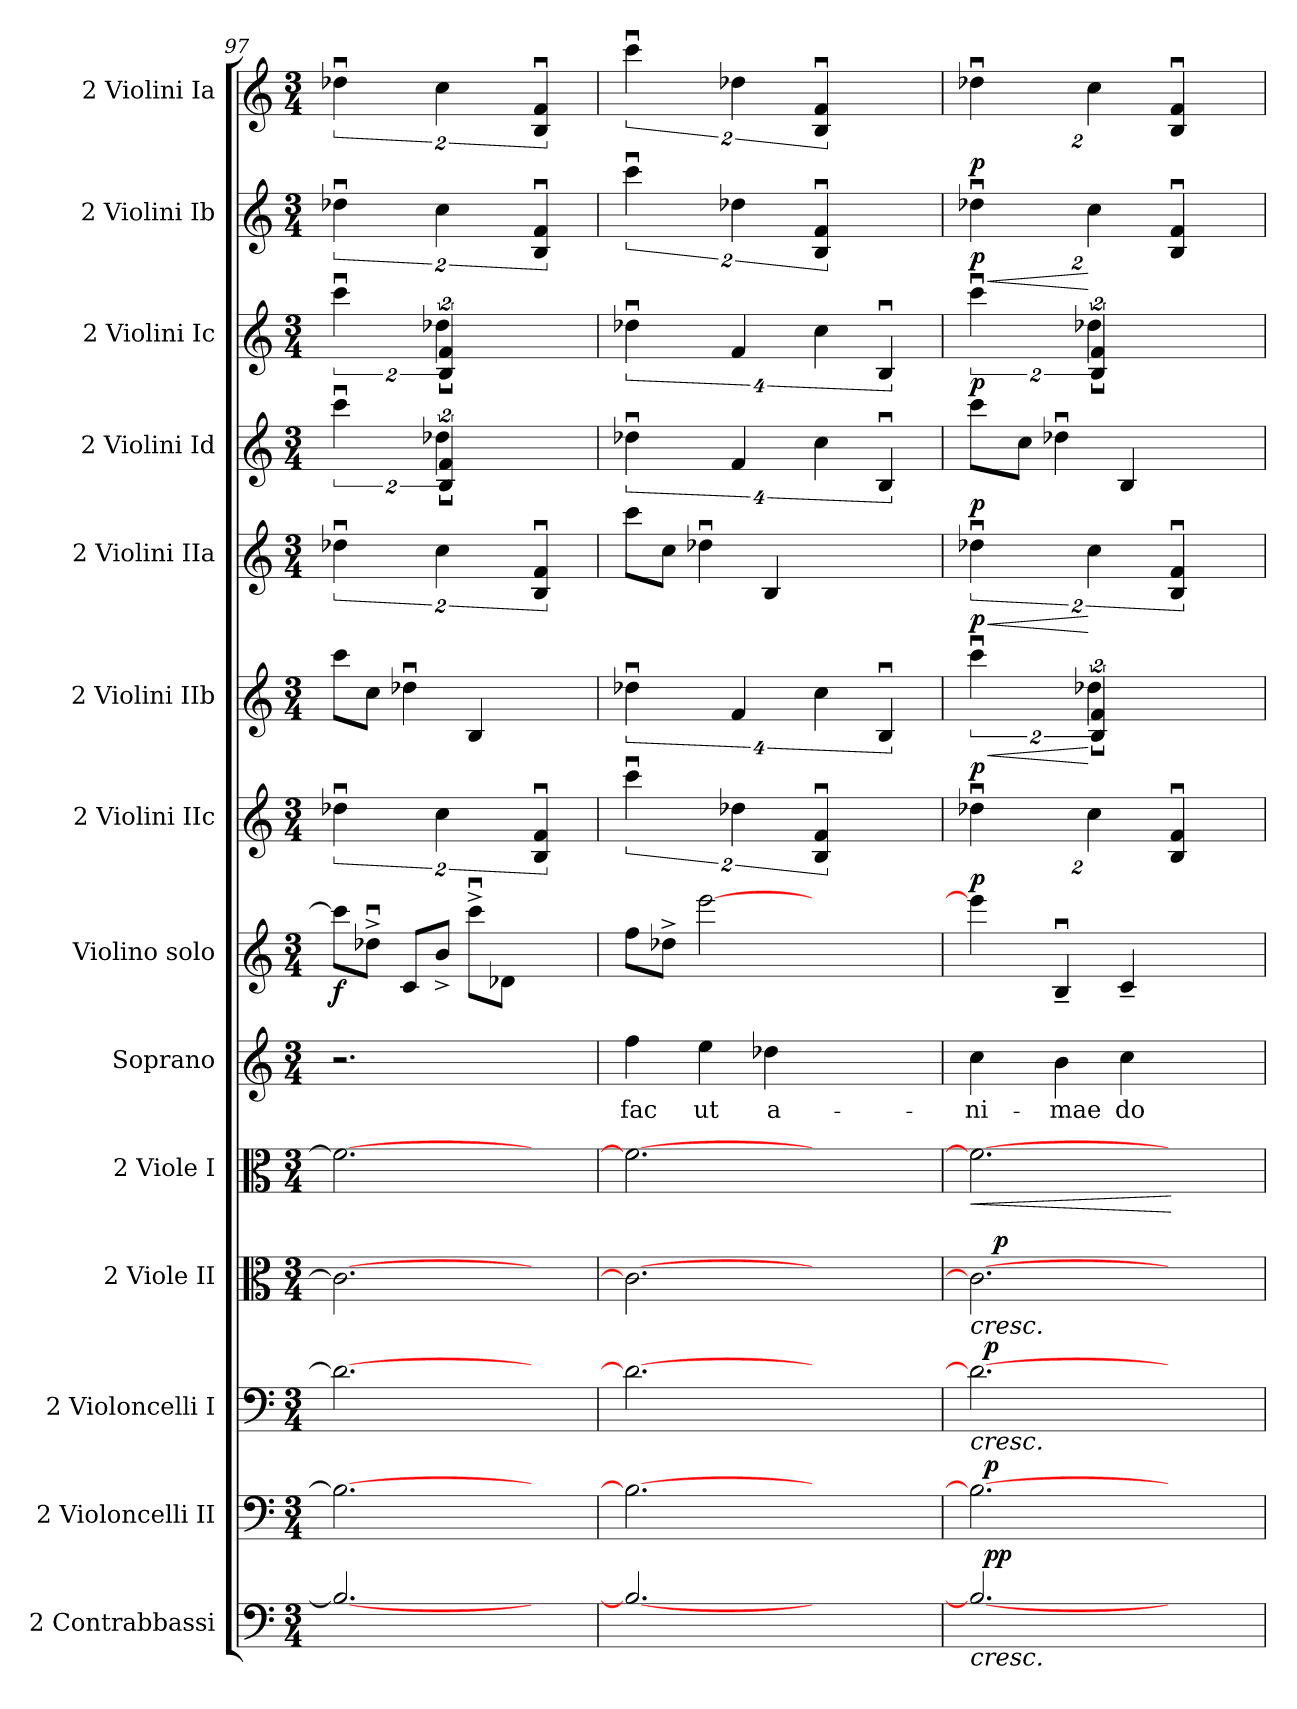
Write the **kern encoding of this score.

**kern	**dynam	**kern	**dynam	**kern	**dynam	**kern	**dynam	**kern	**dynam	**kern	**text	**kern	**dynam	**kern	**dynam	**kern	**dynam	**kern	**dynam	**kern	**dynam	**kern	**dynam	**kern	**dynam	**kern
*part14	*part14	*part13	*part13	*part12	*part12	*part11	*part11	*part10	*part10	*part9	*part9	*part8	*part8	*part7	*part7	*part6	*part6	*part5	*part5	*part4	*part4	*part3	*part3	*part2	*part2	*part1
*staff14	*staff14	*staff13	*staff13	*staff12	*staff12	*staff11	*staff11	*staff10	*staff10	*staff9	*staff9	*staff8	*staff8	*staff7	*staff7	*staff6	*staff6	*staff5	*staff5	*staff4	*staff4	*staff3	*staff3	*staff2	*staff2	*staff1
*I"2 Contrabbassi	*	*I"2 Violoncelli II	*	*I"2 Violoncelli I	*	*I"2 Viole II	*	*I"2 Viole I	*	*I"Soprano	*	*I"Violino solo	*	*I"2 Violini IIc	*	*I"2 Violini IIb	*	*I"2 Violini IIa	*	*I"2 Violini Id	*	*I"2 Violini Ic	*	*I"2 Violini Ib	*	*I"2 Violini Ia
*I'Cb.	*	*I'Vc. II	*	*I'Vc. I	*	*I'Vle II	*	*I'Vle I	*	*I'S.	*	*I'Vno solo	*	*I'Vni IIc	*	*I'Vni IIb	*	*I'Vni IIa	*	*I'Vni Id	*	*I'Vni Ic	*	*I'Vni Ib	*	*I'Vni Ia
*clefF4	*	*clefF4	*	*clefF4	*	*clefC3	*	*clefC3	*	*clefG2	*	*clefG2	*	*clefG2	*	*clefG2	*	*clefG2	*	*clefG2	*	*clefG2	*	*clefG2	*	*clefG2
*ITrd7c12	*	*	*	*	*	*	*	*	*	*	*	*	*	*	*	*	*	*	*	*	*	*	*	*	*	*
*k[]	*	*k[]	*	*k[]	*	*k[]	*	*k[]	*	*k[]	*	*k[]	*	*k[]	*	*k[]	*	*k[]	*	*k[]	*	*k[]	*	*k[]	*	*k[]
*C:	*	*C:	*	*C:	*	*C:	*	*C:	*	*C:	*	*C:	*	*C:	*	*C:	*	*C:	*	*C:	*	*C:	*	*C:	*	*C:
*M3/4	*	*M3/4	*	*M3/4	*	*M3/4	*	*M3/4	*	*M3/4	*	*M3/4	*	*M3/4	*	*M3/4	*	*M3/4	*	*M3/4	*	*M3/4	*	*M3/4	*	*M3/4
=97	=97	=97	=97	=97	=97	=97	=97	=97	=97	=97	=97	=97	=97	=97	=97	=97	=97	=97	=97	=97	=97	=97	=97	=97	=97	=97
*	*	*	*	*	*	*	*	*	*	*	*	*	*	*	*	*	*	*	*	*^	*	*^	*	*	*	*
!	!	!	!	!	!	!	!	!	!	!	!	!	!LO:DY:b	!	!	!	!	!	!	!	!	!	!	!	!	!	!	!
2.BB/_<	.	2.B\_>	.	2.d-\_>	.	2.c\_>	.	2.f\_>	.	2.r	.	8ccc\L]	f	8%3dd-Xu>\	.	8ccc\L	.	8%3dd-Xu>\	.	8%3cccu>\	4.ryy	.	8%3cccu>\	4.ryy	.	8%3dd-Xu>\	.	8%3dd-Xu>\
.	.	.	.	.	.	.	.	.	.	.	.	8dd-Xu>^>\J	.	.	.	8cc\J	.	.	.	.	.	.	.	.	.	.	.	.
.	.	.	.	.	.	.	.	.	.	.	.	8c/L	.	.	.	4dd-Xu>\	.	.	.	.	.	.	.	.	.	.	.	.
.	.	.	.	.	.	.	.	.	.	.	.	8b^</J	.	8%3cc\	.	.	.	8%3cc\	.	8%3dd-X\	8%3f/u> 8%3B/u>	.	8%3dd-X\	8%3f/u> 8%3B/u>	.	8%3cc\	.	8%3cc\
.	.	.	.	.	.	.	.	.	.	.	.	8cccu>^<\L	.	.	.	4B/	.	.	.	.	.	.	.	.	.	.	.	.
.	.	.	.	.	.	.	.	.	.	.	.	8d-X\J	.	.	.	.	.	.	.	.	.	.	.	.	.	.	.	.
*	*	*	*	*	*	*	*	*	*	*	*	*	*	*Xbrackettup	*	*	*	*Xbrackettup	*	*	*	*	*	*	*	*Xbrackettup	*	*Xbrackettup
4.ryy	.	4.ryy	.	4.ryy	.	4.ryy	.	4.ryy	.	4.ryy	.	4.ryy	.	8%3f/u> 8%3B/u>	.	4.ryy	.	8%3f/u> 8%3B/u>	.	4.ryy	4.ryy	.	4.ryy	4.ryy	.	8%3f/u> 8%3B/u>	.	8%3f/u> 8%3B/u>
=98	=98	=98	=98	=98	=98	=98	=98	=98	=98	=98	=98	=98	=98	=98	=98	=98	=98	=98	=98	=98	=98	=98	=98	=98	=98	=98	=98	=98
!	!	!	!	!	!	!	!	!	!	!	!LO:LY:b:cj	!	!	!	!	!	!	!	!	!	!	!	!	!	!	!	!	!
*	*	*	*	*	*	*	*	*	*	*	*	*	*	*	*	*	*	*	*	*v	*v	*	*	*	*	*	*	*
*	*	*	*	*	*	*	*	*	*	*	*	*	*	*	*	*	*	*	*	*	*	*v	*v	*	*	*	*
*	*	*	*	*	*	*	*	*	*	*	*	*	*	*brackettup	*	*	*	*	*	*	*	*	*	*brackettup	*	*brackettup
2.BB/_<	.	2.B\_<	.	2.d-\_<	.	2.c\_<	.	2.f\_<	.	4ff\	fac	8ff\L	.	8%3cccu>\	.	8%3dd-Xu>\	.	8ccc\L	.	8%3dd-Xu>\	.	8%3dd-Xu>\	.	8%3cccu>\	.	8%3cccu>\
.	.	.	.	.	.	.	.	.	.	.	.	8dd-X^>\J	.	.	.	.	.	8cc\J	.	.	.	.	.	.	.	.
!	!	!	!	!	!	!	!	!	!	!	!LO:LY:b:cj	!	!	!	!	!	!	!	!	!	!	!	!	!	!	!
.	.	.	.	.	.	.	.	.	.	4ee\	ut	[<2eee\	.	.	.	.	.	4dd-Xu>\	.	.	.	.	.	.	.	.
*	*	*	*	*	*	*	*	*	*	*	*	*	*	*	*	*Xbrackettup	*	*	*	*Xbrackettup	*	*Xbrackettup	*	*	*	*
.	.	.	.	.	.	.	.	.	.	.	.	.	.	8%3dd-X\	.	8%3f/	.	.	.	8%3f/	.	8%3f/	.	8%3dd-X\	.	8%3dd-X\
!	!	!	!	!	!	!	!	!	!	!	!LO:LY:b:cj	!	!	!	!	!	!	!	!	!	!	!	!	!	!	!
.	.	.	.	.	.	.	.	.	.	4dd-X\	a-	.	.	.	.	.	.	4B/	.	.	.	.	.	.	.	.
*	*	*	*	*	*	*	*	*	*	*	*	*	*	*Xbrackettup	*	*	*	*	*	*	*	*	*	*Xbrackettup	*	*Xbrackettup
2.ryy	.	2.ryy	.	2.ryy	.	2.ryy	.	2.ryy	.	2.ryy	.	2.ryy	.	8%3f/u> 8%3B/u>	.	8%3cc\	.	2.ryy	.	8%3cc\	.	8%3cc\	.	8%3f/u> 8%3B/u>	.	8%3f/u> 8%3B/u>
.	.	.	.	.	.	.	.	.	.	.	.	.	.	4.ryy	.	8%3Bu>/	.	.	.	8%3Bu>/	.	8%3Bu>/	.	4.ryy	.	4.ryy
!!LO:PB:g=z
=99	=99	=99	=99	=99	=99	=99	=99	=99	=99	=99	=99	=99	=99	=99	=99	=99	=99	=99	=99	=99	=99	=99	=99	=99	=99	=99
!	!LO:HP:b	!	!	!	!LO:HP:b	!	!LO:HP:b	!	!LO:HP:b	!	!LO:LY:b:cj	!	!	!	!	!	!	!	!	!	!	!	!	!	!	!
*	*	*	*	*	*	*	*	*	*	*	*	*	*	*	*	*brackettup	*	*	*	*	*	*	*	*	*	*
!	!	!	!	!	!	!	!	!	!	!	!	!	!	!	!	!	!LO:HP:b	!	!	!	!	!	!	!	!	!
*	*	*	*	*	*	*	*	*	*	*	*	*	*	*	*	*^	*	*	*	*	*	*	*	*	*	*
*	*	*	*	*	*	*	*	*	*	*	*	*	*	*	*	*	*	*	*brackettup	*	*	*	*	*	*	*	*
!	!	!	!	!	!	!	!	!	!	!	!	!	!	!	!	!	!	!	!	!LO:HP:b	!	!	!	!	!	!	!
*	*	*	*	*	*	*	*	*	*	*	*	*	*	*	*	*	*	*	*	*	*	*	*brackettup	*	*	*	*
*	*	*	*	*	*	*	*	*	*	*	*	*	*	*	*	*	*	*	*	*	*	*	*^	*	*	*	*
!	!	!	!	!	!	!	!	!	!	!	!	!	!LO:DY:a	!	!LO:DY:a	!	!	!LO:DY:n=1:a	!	!LO:DY:n=1:a	!	!LO:DY:a	!	!	!LO:DY:a	!	!LO:HP:b	!
!	!	!	!	!	!	!	!	!	!	!	!	!	!	!	!	!	!	!	!	!	!	!	!	!	!	!	!LO:DY:n=1:a	!
*^	*	*^	*	*^	*	*^	*	*	*	*	*	*	*	*	*	*	*	*	*	*	*	*	*	*	*	*	*	*
2.BB/_<	32ryy	<	2.B\_>	32ryy	.	2.d-\_>	32ryy	<	2.c\_>	32.ryy	<	2.f\_>	<	4cc\	-ni-	4eee\]	p	8%3dd-Xu>\	p	8%3cccu>\	4.ryy	< p	8%3dd-Xu>\	< p	8ccc\L	p	8%3cccu>\	4.ryy	p	8%3dd-Xu>\	< p	8%3dd-Xu>\
!	!	!LO:DY:a	!	!	!	!	!	!	!	!	!	!	!	!	!	!	!	!	!	!	!	!	!	!	!	!	!	!	!	!	!	!
!	!	!LO:DY:n=1:b	!	!	!LO:DY:a	!	!	!LO:DY:a	!	!	!	!	!	!	!	!	!	!	!	!	!	!	!	!	!	!	!	!	!	!	!	!
.	1ryy	p p	.	1ryy	p	.	1ryy	p	.	.	.	.	.	.	.	.	.	.	.	.	.	.	.	.	.	.	.	.	.	.	.	.
!	!	!	!	!	!	!	!	!	!	!	!LO:DY:a	!	!	!	!	!	!	!	!	!	!	!	!	!	!	!	!	!	!	!	!	!
.	.	.	.	.	.	.	.	.	.	1ryy	p	.	.	.	.	.	.	.	.	.	.	.	.	.	.	.	.	.	.	.	.	.
.	.	.	.	.	.	.	.	.	.	.	.	.	.	.	.	.	.	.	.	.	.	.	.	.	8cc\J	.	.	.	.	.	.	.
!	!	!	!	!	!	!	!	!	!	!	!	!	!	!	!LO:LY:b:cj	!	!	!	!	!	!	!	!	!	!	!	!	!	!	!	!	!
.	.	.	.	.	.	.	.	.	.	.	.	.	.	4b\	-mae	4Bu>~</	.	.	.	.	.	.	.	.	4dd-Xu>\	.	.	.	.	.	.	.
.	.	.	.	.	.	.	.	.	.	.	.	.	.	.	.	.	.	8%3cc\	.	8%3dd-X\	8%3f/u> 8%3B/u>	[	8%3cc\	[	.	.	8%3dd-X\	8%3f/u> 8%3B/u>	.	8%3cc\	[	8%3cc\
!	!	!	!	!	!	!	!	!	!	!	!	!	!	!	!LO:LY:b:cj	!	!	!	!	!	!	!	!	!	!	!	!	!	!	!	!	!
.	.	.	.	.	.	.	.	.	.	.	.	.	.	4cc\	do-	4c~</	.	.	.	.	.	.	.	.	4B/	.	.	.	.	.	.	.
*	*	*	*	*	*	*	*	*	*	*	*	*	*	*	*	*	*	*	*	*	*	*	*Xbrackettup	*	*	*	*	*	*	*	*	*
4.ryy	.	[	4.ryy	.	.	4.ryy	.	[	4.ryy	.	[	4.ryy	[	4.ryy	.	4.ryy	.	8%3f/u> 8%3B/u>	.	4.ryy	4.ryy	.	8%3f/u> 8%3B/u>	.	4.ryy	.	4.ryy	4.ryy	.	8%3f/u> 8%3B/u>	.	8%3f/u> 8%3B/u>
.	16.ryy	.	.	16.ryy	.	.	16.ryy	.	.	.	.	.	.	.	.	.	.	.	.	.	.	.	.	.	.	.	.	.	.	.	.	.
.	.	.	.	.	.	.	.	.	.	16ryy	.	.	.	.	.	.	.	.	.	.	.	.	.	.	.	.	.	.	.	.	.	.
.	.	.	.	.	.	.	.	.	.	64ryy	.	.	.	.	.	.	.	.	.	.	.	.	.	.	.	.	.	.	.	.	.	.
*v	*v	*	*	*	*	*v	*v	*	*v	*v	*	*	*	*	*	*	*	*	*	*v	*v	*	*	*	*	*	*v	*v	*	*	*	*
*	*	*v	*v	*	*	*	*	*	*	*	*	*	*	*	*	*	*	*	*	*	*	*	*	*	*	*	*
=	=	=	=	=	=	=	=	=	=	=	=	=	=	=	=	=	=	=	=	=	=	=	=	=	=	=
*-	*-	*-	*-	*-	*-	*-	*-	*-	*-	*-	*-	*-	*-	*-	*-	*-	*-	*-	*-	*-	*-	*-	*-	*-	*-	*-
